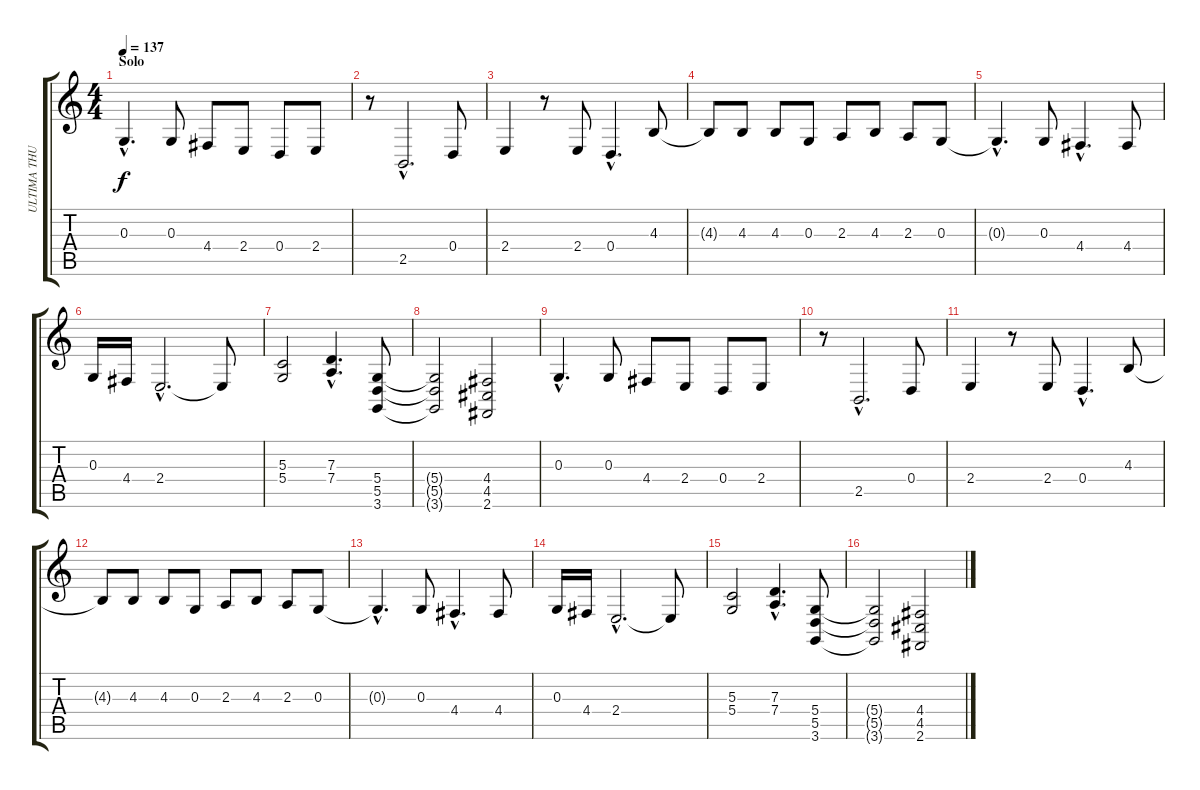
\track ("ULTIMA THULE" "ULTIMA THU") {instrument lead1square}
\staff {score tabs}
\tuning (E4 B3 G3 D3 A2 E2) {hide}
\ts (4 4)
\section ("" "Solo")
\tempo 137
\clef g2
\ks c
0.3{hac}.4{d dy f} 0.3.8 4.4.8 2.4.8 0.4.8 2.4.8 |
r.8 2.5{hac}.2{d} 0.4.8 |
2.4.4 r.8 2.4.8 0.4{hac}.4{d} 4.3.8 |
4.3{t}.8 4.3.8 4.3.8 0.3.8 2.3.8 4.3.8 2.3.8 0.3.8 |
0.3{hac t}.4{d} 0.3.8 4.4{hac}.4{d} 4.4.8 |
0.3.16 4.4.16 2.4{hac}.2{d} 2.4{t}.8 |
(5.3 5.4).2 (7.3{hac} 7.4{hac}).4{d} (5.4 5.5 3.6).8 |
(5.4{t} 5.5{t} 3.6{t}).2 (4.4 4.5 2.6).2 |
0.3{hac}.4{d} 0.3.8 4.4.8 2.4.8 0.4.8 2.4.8 |
r.8 2.5{hac}.2{d} 0.4.8 |
2.4.4 r.8 2.4.8 0.4{hac}.4{d} 4.3.8 |
4.3{t}.8 4.3.8 4.3.8 0.3.8 2.3.8 4.3.8 2.3.8 0.3.8 |
0.3{hac t}.4{d} 0.3.8 4.4{hac}.4{d} 4.4.8 |
0.3.16 4.4.16 2.4{hac}.2{d} 2.4{t}.8 |
(5.3 5.4).2 (7.3{hac} 7.4{hac}).4{d} (5.4 5.5 3.6).8 |
(5.4{t} 5.5{t} 3.6{t}).2 (4.4 4.5 2.6).2
